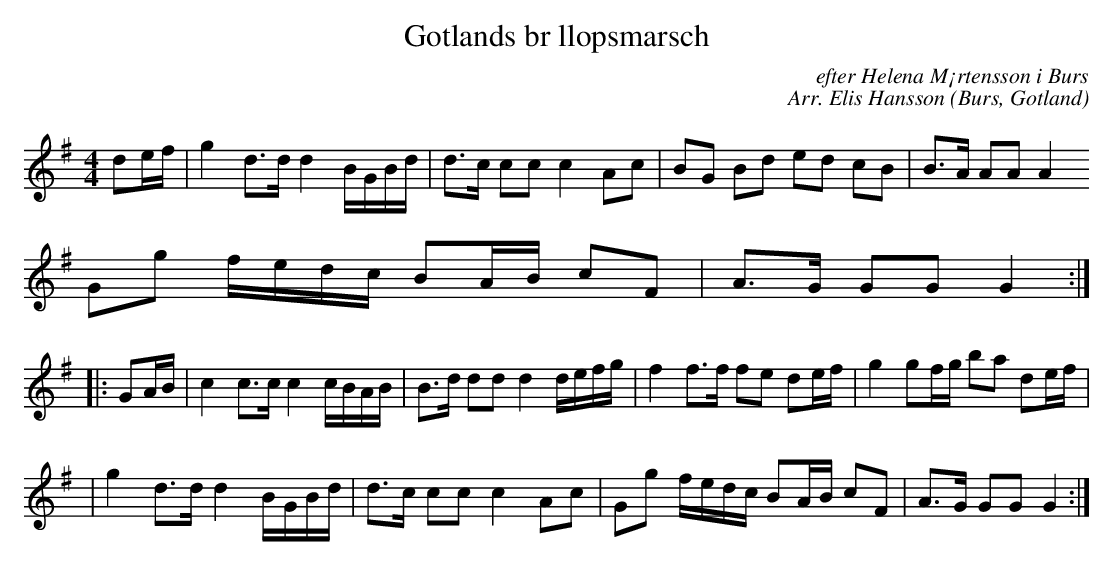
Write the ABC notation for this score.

X:1
T: Gotlands br llopsmarsch
O: Burs, Gotland
C: efter Helena M¡rtensson i Burs
C: Arr. Elis Hansson
M: 4/4
L: 1/16
K: G
V: 1
d2ef \
| g4 d3d d4 BGBd | d3c c2c2 c4 A2c2 | B2G2 B2d2 e2d2 c2B2 | B3A A2A2 A4
G2g2 fedc B2AB c2F2 | A3G G2G2 G4 :|
|: G2AB \
| c4 c3c c4 cBAB | B3d d2d2 d4 defg \
| f4 f3f f2e2 d2ef | g4 g2fg b2a2 d2ef |
| g4 d3d d4 BGBd | d3c c2c2 c4 A2c2 \
| G2g2 fedc B2AB c2F2 | A3G G2G2 G4 :|
